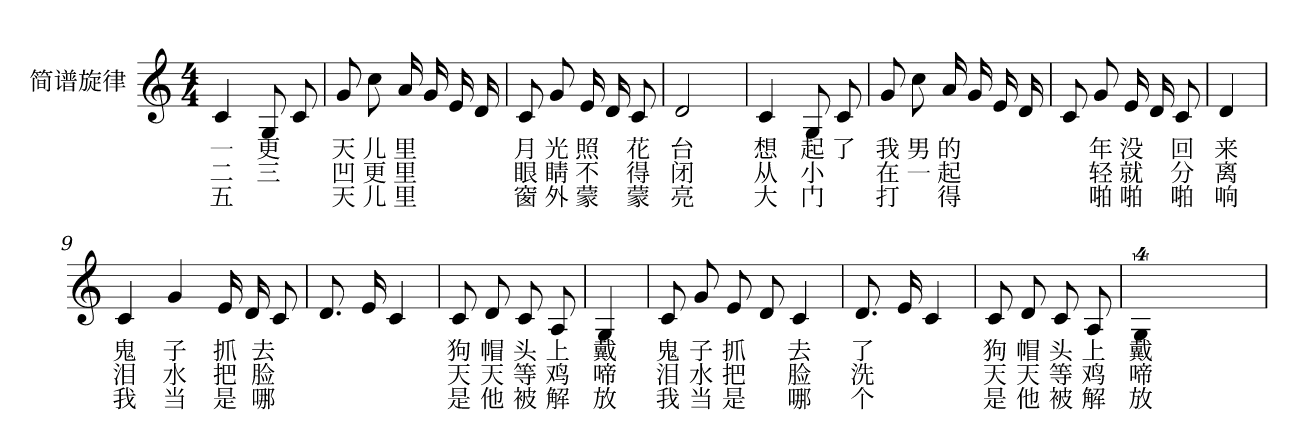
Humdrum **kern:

**kern	**text	**text	**text
*part1	*part1	*part1	*part1
*staff1	*staff1	*staff1	*staff1
*I"简谱旋律	*	*	*
*k[]	*	*	*
*M4/4	*	*	*
=1	=1	=1	=1
4c	一	二	五
8G	更	三	.
8c	.	.	.
=2	=2	=2	=2
8g	天	凹	天
8cc	儿	更	儿
16a	里	里	里
16g	.	.	.
16e	.	.	.
16d	.	.	.
=3	=3	=3	=3
8c	月	眼	窗
8g	光	睛	外
16e	照	不	蒙
16d	.	.	.
8c	花	得	蒙
=4	=4	=4	=4
2d	台	闭	亮
=5	=5	=5	=5
4c	想	从	大
8G	起	小	门
8c	了	.	.
=6	=6	=6	=6
8g	我	在	打
8cc	男	一	.
16a	的	起	得
16g	.	.	.
16e	.	.	.
16d	.	.	.
=7	=7	=7	=7
8c	.	.	.
8g	年	轻	啪
16e	没	就	啪
16d	.	.	.
8c	回	分	啪
=8	=8	=8	=8
4d	来	离	响
=9	=9	=9	=9
4c	鬼	泪	我
4g	子	水	当
16e	抓	把	是
16d	.	.	.
8c	去	脸	哪
=10	=10	=10	=10
8.d	.	.	.
16e	.	.	.
4c	.	.	.
=11	=11	=11	=11
8c	狗	天	是
8d	帽	天	他
8c	头	等	被
8A	上	鸡	解
=12	=12	=12	=12
4G	戴	啼	放
=13	=13	=13	=13
8c	鬼	泪	我
8g	子	水	当
8e	抓	把	是
8d	.	.	.
4c	去	脸	哪
=14	=14	=14	=14
8.d	了	洗	个
16e	.	.	.
4c	.	.	.
=15	=15	=15	=15
8c	狗	天	是
8d	帽	天	他
8c	头	等	被
8A	上	鸡	解
=16	=16	=16	=16
!LO:N:vis=1	!	!	!
4%5G	戴	啼	放
=	=	=	=
*-	*-	*-	*-
